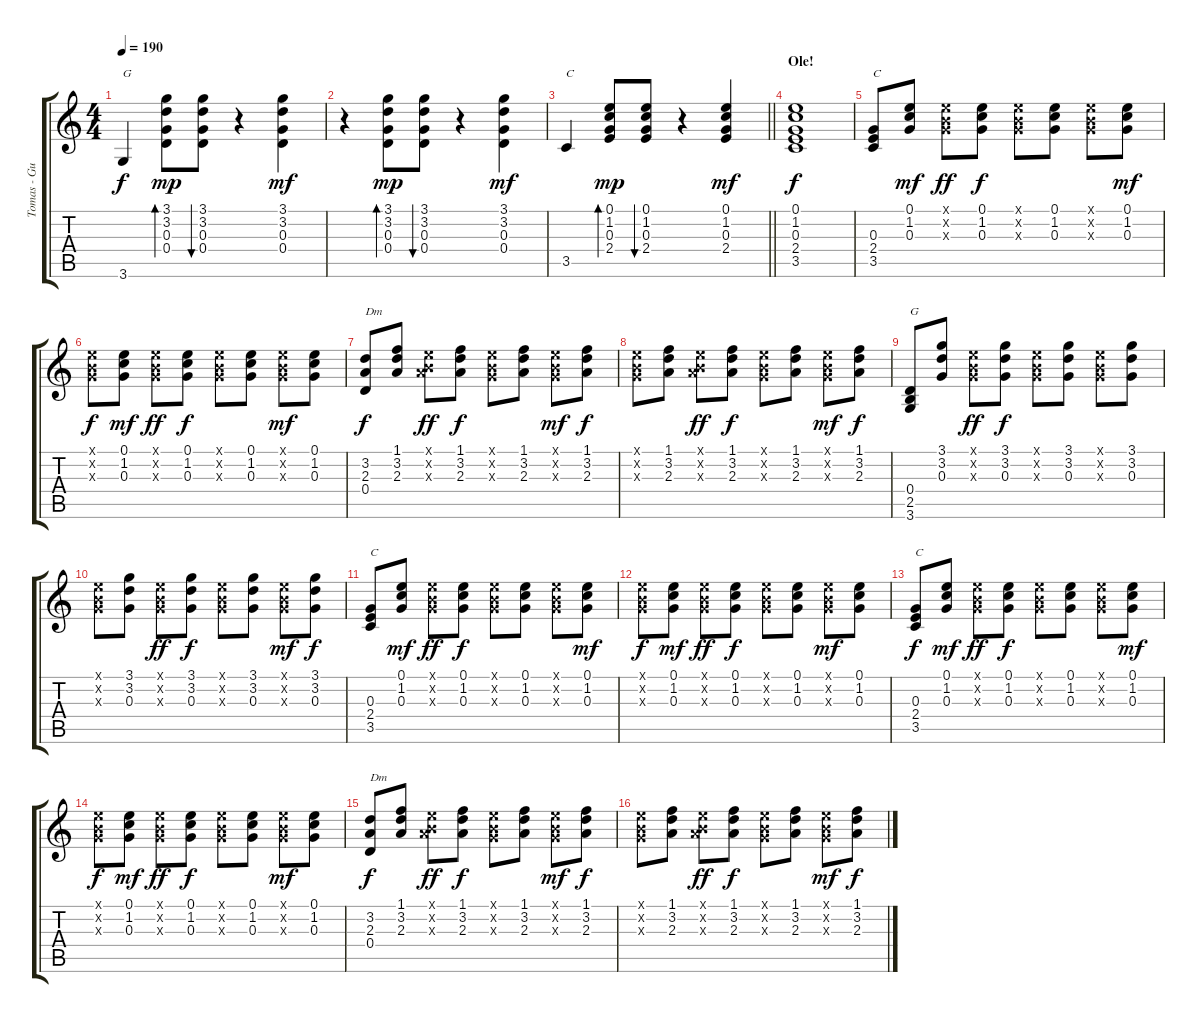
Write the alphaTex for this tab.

\track ("Tomas - Guitar" "Tomas - Gu") {instrument acousticguitarsteel}
\staff {score tabs}
\tuning (E4 B3 G3 D3 A2 E2) {hide}
\ts (4 4)
\tempo 190
\clef g2
\ks c
3.6.4{txt "G" dy f} (3.1 3.2 0.3 0.4).8{bd 60 dy mp} (3.1 3.2 0.3 0.4).8{bu 60} r.4 (3.1 3.2 0.3 0.4).4{dy mf} |
r.4 (3.1 3.2 0.3 0.4).8{bd 60 dy mp} (3.1 3.2 0.3 0.4).8{bu 60} r.4 (3.1 3.2 0.3 0.4).4{dy mf} |
\barLineRight lightlight
3.5.4{txt "C"} (0.1 1.2 0.3 2.4).8{bd 60 dy mp} (0.1 1.2 0.3 2.4).8{bu 60} r.4 (0.1 1.2 0.3 2.4).4{dy mf} |
\section ("" "Ole!")
(0.1 1.2 0.3 2.4 3.5).1{dy f} |
(0.3 2.4 3.5).8{txt "C"} (0.1 1.2 0.3).8{dy mf} (0.1{x} 0.2{x} 0.3{x}).8{dy ff} (0.1 1.2 0.3).8{dy f} (0.1{x} 0.2{x} 0.3{x}).8 (0.1 1.2 0.3).8 (0.1{x} 0.2{x} 0.3{x}).8 (0.1 1.2 0.3).8{dy mf} |
(0.1{x} 0.2{x} 0.3{x}).8{dy f} (0.1 1.2 0.3).8{dy mf} (0.1{x} 0.2{x} 0.3{x}).8{dy ff} (0.1 1.2 0.3).8{dy f} (0.1{x} 0.2{x} 0.3{x}).8 (0.1 1.2 0.3).8 (0.1{x} 0.2{x} 0.3{x}).8{dy mf} (0.1 1.2 0.3).8 |
(3.2 2.3 0.4).8{txt "Dm" dy f} (1.1 3.2 2.3).8 (0.1{x} 0.2{x} 2.3{x}).8{dy ff} (1.1 3.2 2.3).8{dy f} (0.1{x} 0.2{x} 0.3{x}).8 (1.1 3.2 2.3).8 (0.1{x} 0.2{x} 0.3{x}).8{dy mf} (1.1 3.2 2.3).8{dy f} |
(0.1{x} 0.2{x} 0.3{x}).8 (1.1 3.2 2.3).8 (0.1{x} 0.2{x} 2.3{x}).8{dy ff} (1.1 3.2 2.3).8{dy f} (0.1{x} 0.2{x} 0.3{x}).8 (1.1 3.2 2.3).8 (0.1{x} 0.2{x} 0.3{x}).8{dy mf} (1.1 3.2 2.3).8{dy f} |
(0.4 2.5 3.6).8{txt "G"} (3.1 3.2 0.3).8 (0.1{x} 0.2{x} 0.3{x}).8{dy ff} (3.1 3.2 0.3).8{dy f} (0.1{x} 0.2{x} 0.3{x}).8 (3.1 3.2 0.3).8 (0.1{x} 0.2{x} 0.3{x}).8 (3.1 3.2 0.3).8 |
(0.1{x} 0.2{x} 0.3{x}).8 (3.1 3.2 0.3).8 (0.1{x} 0.2{x} 0.3{x}).8{dy ff} (3.1 3.2 0.3).8{dy f} (0.1{x} 0.2{x} 0.3{x}).8 (3.1 3.2 0.3).8 (0.1{x} 0.2{x} 0.3{x}).8{dy mf} (3.1 3.2 0.3).8{dy f} |
(0.3 2.4 3.5).8{txt "C"} (0.1 1.2 0.3).8{dy mf} (0.1{x} 0.2{x} 0.3{x}).8{dy ff} (0.1 1.2 0.3).8{dy f} (0.1{x} 0.2{x} 0.3{x}).8 (0.1 1.2 0.3).8 (0.1{x} 0.2{x} 0.3{x}).8 (0.1 1.2 0.3).8{dy mf} |
(0.1{x} 0.2{x} 0.3{x}).8{dy f} (0.1 1.2 0.3).8{dy mf} (0.1{x} 0.2{x} 0.3{x}).8{dy ff} (0.1 1.2 0.3).8{dy f} (0.1{x} 0.2{x} 0.3{x}).8 (0.1 1.2 0.3).8 (0.1{x} 0.2{x} 0.3{x}).8{dy mf} (0.1 1.2 0.3).8 |
(0.3 2.4 3.5).8{txt "C" dy f} (0.1 1.2 0.3).8{dy mf} (0.1{x} 0.2{x} 0.3{x}).8{dy ff} (0.1 1.2 0.3).8{dy f} (0.1{x} 0.2{x} 0.3{x}).8 (0.1 1.2 0.3).8 (0.1{x} 0.2{x} 0.3{x}).8 (0.1 1.2 0.3).8{dy mf} |
(0.1{x} 0.2{x} 0.3{x}).8{dy f} (0.1 1.2 0.3).8{dy mf} (0.1{x} 0.2{x} 0.3{x}).8{dy ff} (0.1 1.2 0.3).8{dy f} (0.1{x} 0.2{x} 0.3{x}).8 (0.1 1.2 0.3).8 (0.1{x} 0.2{x} 0.3{x}).8{dy mf} (0.1 1.2 0.3).8 |
(3.2 2.3 0.4).8{txt "Dm" dy f} (1.1 3.2 2.3).8 (0.1{x} 0.2{x} 2.3{x}).8{dy ff} (1.1 3.2 2.3).8{dy f} (0.1{x} 0.2{x} 0.3{x}).8 (1.1 3.2 2.3).8 (0.1{x} 0.2{x} 0.3{x}).8{dy mf} (1.1 3.2 2.3).8{dy f} |
(0.1{x} 0.2{x} 0.3{x}).8 (1.1 3.2 2.3).8 (0.1{x} 0.2{x} 2.3{x}).8{dy ff} (1.1 3.2 2.3).8{dy f} (0.1{x} 0.2{x} 0.3{x}).8 (1.1 3.2 2.3).8 (0.1{x} 0.2{x} 0.3{x}).8{dy mf} (1.1 3.2 2.3).8{dy f}
